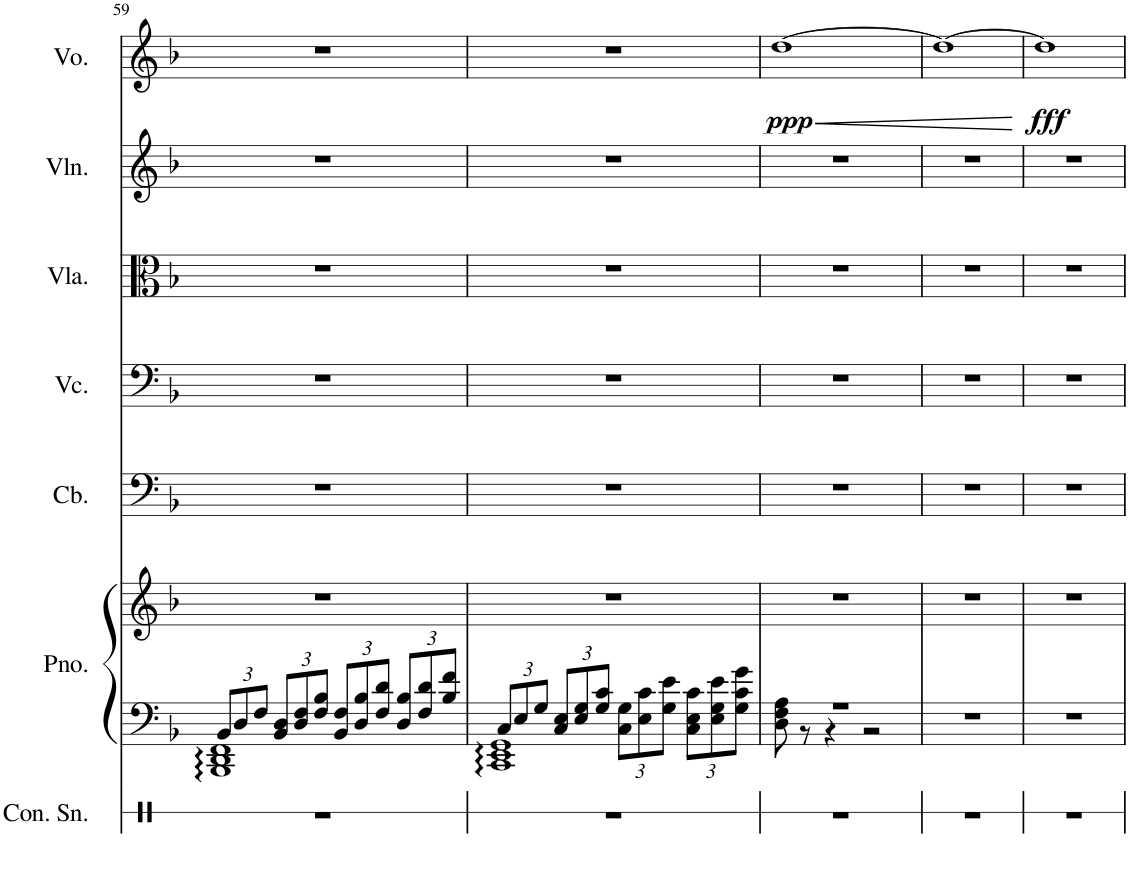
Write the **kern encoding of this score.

**kern	**kern	**kern	**kern	**kern	**kern	**kern	**kern	**dynam
*part7	*part6	*part6	*part5	*part4	*part3	*part2	*part1	*part1
*staff8	*staff7	*staff6	*staff5	*staff4	*staff3	*staff2	*staff1	*staff1
*I"Concert Snare Drum	*I"Piano	*	*I"Contrabass	*I"Violoncello	*I"Viola	*I"Violin	*I"Voice	*
*I'Con. Sn.	*I'Pno.	*	*I'Cb.	*I'Vc.	*I'Vla.	*I'Vln.	*I'Vo.	*
!!LO:PB:g=z
*clefX	*clefF4	*clefG2	*clefF4	*clefF4	*clefC3	*clefG2	*clefG2	*
*	*	*	*Trd7c12	*	*	*	*	*
*k[]	*k[b-]	*k[b-]	*k[b-]	*k[b-]	*k[b-]	*k[b-]	*k[b-]	*
*M4/4	*M4/4	*M4/4	*M4/4	*M4/4	*M4/4	*M4/4	*M4/4	*
=59	=59	=59	=59	=59	=59	=59	=59	=59
*	*^	*	*	*	*	*	*	*
*	*	*Xbrackettup	*	*	*	*	*	*	*
1r	1BBB- 1DD 1FF	12BB-/L	1r	1r	1r	1r	1r	1r	.
.	.	12D/	.	.	.	.	.	.	.
.	.	12F/J	.	.	.	.	.	.	.
.	.	12BB-/ 12D/L	.	.	.	.	.	.	.
.	.	12D/ 12F/	.	.	.	.	.	.	.
.	.	12F/ 12B-/J	.	.	.	.	.	.	.
.	.	12BB-/ 12F/L	.	.	.	.	.	.	.
.	.	12D/ 12B-/	.	.	.	.	.	.	.
.	.	12F/ 12d/J	.	.	.	.	.	.	.
.	.	12D/ 12B-/L	.	.	.	.	.	.	.
.	.	12F/ 12d/	.	.	.	.	.	.	.
.	.	12B-/ 12f/J	.	.	.	.	.	.	.
=60	=60	=60	=60	=60	=60	=60	=60	=60	=60
1r	1CC 1EE 1GG	12C/L	1r	1r	1r	1r	1r	1r	.
.	.	12E/	.	.	.	.	.	.	.
.	.	12G/J	.	.	.	.	.	.	.
.	.	12C/ 12E/L	.	.	.	.	.	.	.
.	.	12E/ 12G/	.	.	.	.	.	.	.
.	.	12G/ 12c/J	.	.	.	.	.	.	.
.	.	12C\ 12G\L	.	.	.	.	.	.	.
.	.	12E\ 12c\	.	.	.	.	.	.	.
.	.	12G\ 12e\J	.	.	.	.	.	.	.
.	.	12C\ 12E\ 12c\L	.	.	.	.	.	.	.
.	.	12E\ 12G\ 12e\	.	.	.	.	.	.	.
.	.	12G\ 12c\ 12g\J	.	.	.	.	.	.	.
=61	=61	=61	=61	=61	=61	=61	=61	=61	=61
!	!	!	!	!	!	!	!	!	!LO:HP:b
!	!	!	!	!	!	!	!	!	!LO:DY:n=1:b
1r	1r	8D\ 8F\ 8A\	1r	1r	1r	1r	1r	[1dd	< ppp
.	.	8r	.	.	.	.	.	.	.
.	.	4r	.	.	.	.	.	.	.
.	.	2r	.	.	.	.	.	.	.
*	*v	*v	*	*	*	*	*	*	*
=62	=62	=62	=62	=62	=62	=62	=62	=62
1r	1r	1r	1r	1r	1r	1r	1dd_	.
.	.	.	.	.	.	.	.	[
=63	=63	=63	=63	=63	=63	=63	=63	=63
!	!	!	!	!	!	!	!	!LO:DY:b
1r	1r	1r	1r	1r	1r	1r	1dd]	fff
=	=	=	=	=	=	=	=	=
*-	*-	*-	*-	*-	*-	*-	*-	*-
